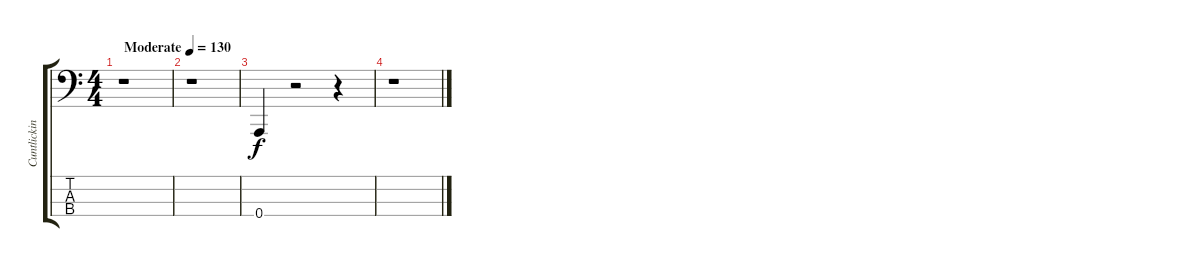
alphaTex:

\track ("Cuntlicking Bitchkiller" "Cuntlickin") {instrument electricbassfinger}
\staff {score tabs}
\tuning (C2 G1 D1 A0) {hide}
\ts (4 4)
\tempo (130 "Moderate")
\clef f4
\ks c
r.1{dy f instrument electricbassfinger} |
r.1 |
0.4.4 r.2 r.4 |
r.1
